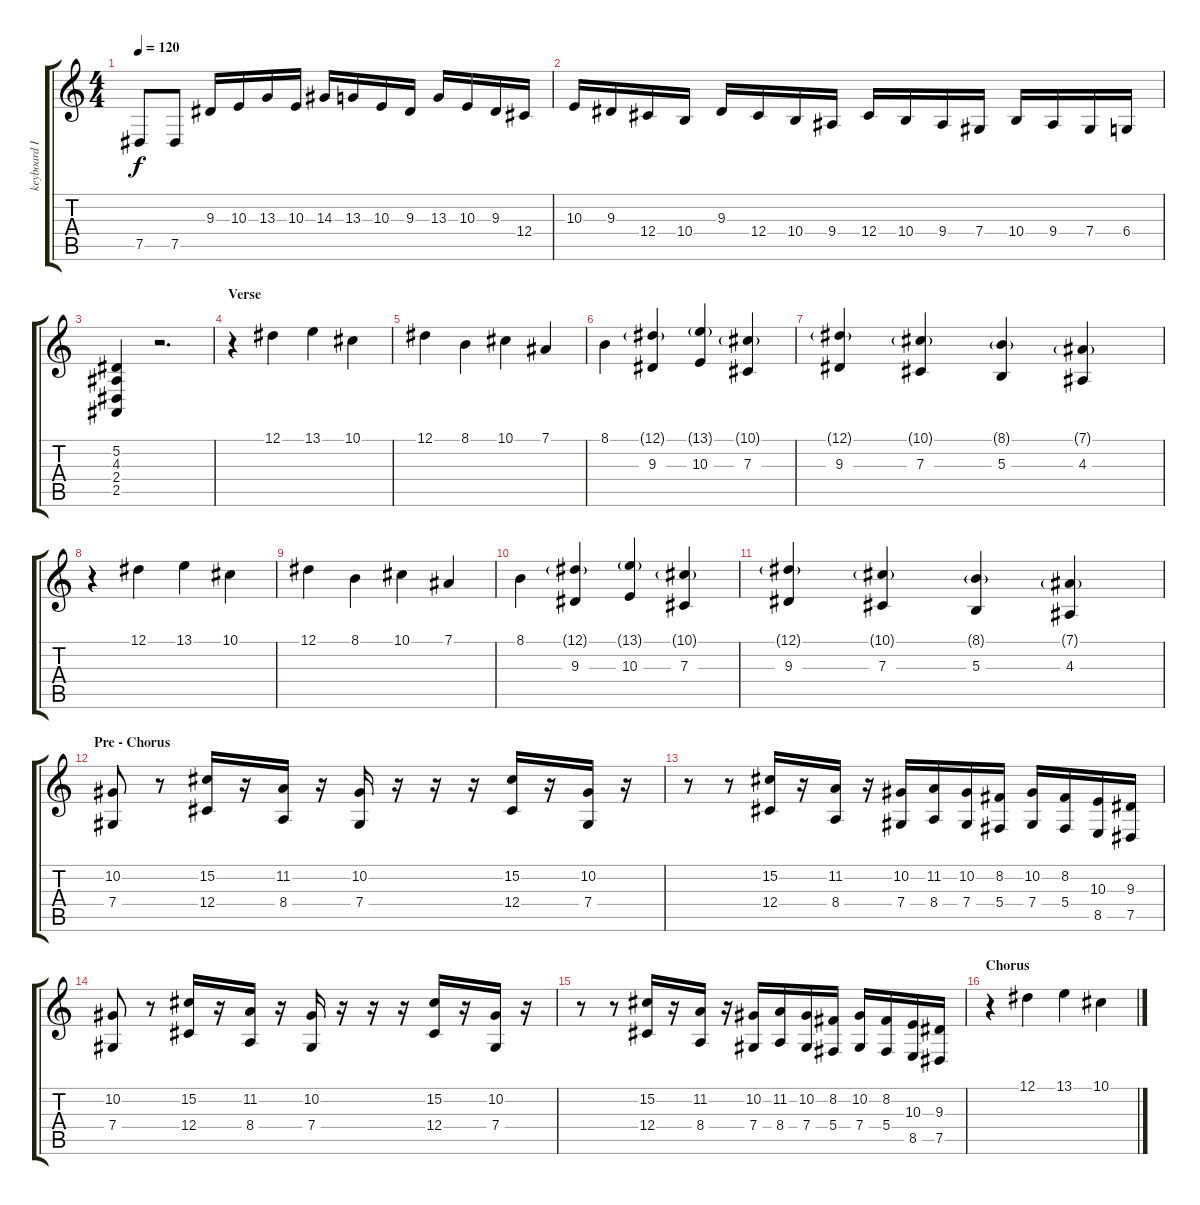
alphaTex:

\track ("keyboard I" "keyboard I") {instrument stringensemble1}
\staff {score tabs}
\tuning (Eb4 Bb3 Gb3 Db3 Ab2 Eb2) {hide}
\ts (4 4)
\tempo 120
\clef g2
\ks c
7.5.8{dy f} 7.5.8 9.3.16 10.3.16 13.3.16 10.3.16 14.3.16 13.3.16 10.3.16 9.3.16 13.3.16 10.3.16 9.3.16 12.4.16 |
10.3.16 9.3.16 12.4.16 10.4.16 9.3.16 12.4.16 10.4.16 9.4.16 12.4.16 10.4.16 9.4.16 7.4.16 10.4.16 9.4.16 7.4.16 6.4.16 |
(5.2 4.3 2.4 2.5).4 r.2{d} |
\section ("" "Verse")
r.4 12.1.4 13.1.4 10.1.4 |
12.1.4 8.1.4 10.1.4 7.1.4 |
8.1.4 (12.1{g} 9.3).4 (13.1{g} 10.3).4 (10.1{g} 7.3).4 |
(12.1{g} 9.3).4 (10.1{g} 7.3).4 (8.1{g} 5.3).4 (7.1{g} 4.3).4 |
r.4 12.1.4 13.1.4 10.1.4 |
12.1.4 8.1.4 10.1.4 7.1.4 |
8.1.4 (12.1{g} 9.3).4 (13.1{g} 10.3).4 (10.1{g} 7.3).4 |
(12.1{g} 9.3).4 (10.1{g} 7.3).4 (8.1{g} 5.3).4 (7.1{g} 4.3).4 |
\section ("" "Pre - Chorus")
(10.2 7.4).8 r.8 (15.2 12.4).16 r.16 (11.2 8.4).16 r.16 (10.2 7.4).16 r.16 r.16 r.16 (15.2 12.4).16 r.16 (10.2 7.4).16 r.16 |
r.8 r.8 (15.2 12.4).16 r.16 (11.2 8.4).16 r.16 (10.2 7.4).16 (11.2 8.4).16 (10.2 7.4).16 (8.2 5.4).16 (10.2 7.4).16 (8.2 5.4).16 (10.3 8.5).16 (9.3 7.5).16 |
(10.2 7.4).8 r.8 (15.2 12.4).16 r.16 (11.2 8.4).16 r.16 (10.2 7.4).16 r.16 r.16 r.16 (15.2 12.4).16 r.16 (10.2 7.4).16 r.16 |
r.8 r.8 (15.2 12.4).16 r.16 (11.2 8.4).16 r.16 (10.2 7.4).16 (11.2 8.4).16 (10.2 7.4).16 (8.2 5.4).16 (10.2 7.4).16 (8.2 5.4).16 (10.3 8.5).16 (9.3 7.5).16 |
\section ("" "Chorus")
r.4 12.1.4 13.1.4 10.1.4
